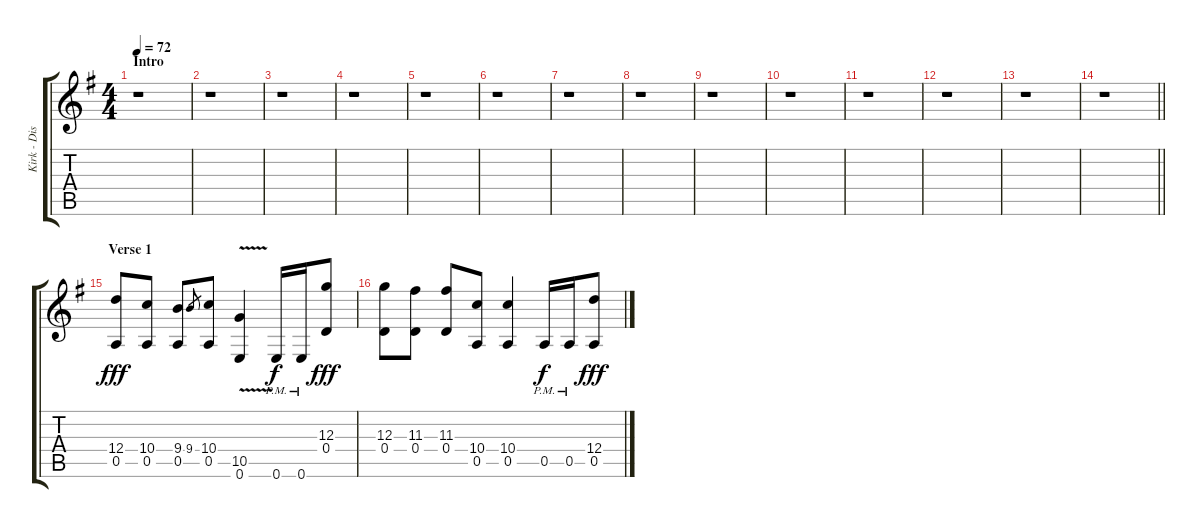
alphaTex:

\track ("Kirk - Dist Gtr III" "Kirk - Dis") {instrument electricguitarclean}
\staff {score tabs}
\tuning (E4 B3 G3 D3 A2 E2) {hide}
\ts (4 4)
\section ("" "Intro")
\tempo 72
\clef g2
\ks eminor
r.1{dy fff instrument electricguitarclean} |
r.1 |
r.1 |
r.1 |
r.1 |
r.1 |
r.1 |
r.1 |
r.1 |
r.1 |
r.1 |
r.1 |
r.1 |
\barLineRight lightlight
r.1 |
\section ("" "Verse 1")
(12.4 0.5).8 (10.4 0.5).8 (9.4 0.5).8 9.4.8{gr} (10.4 0.5).8 (10.5{v} 0.6{v}).4 0.6{pm}.16{dy f} 0.6{pm}.16 (12.3 0.4).8{dy fff} |
(12.3 0.4).8 (11.3 0.4).8 (11.3 0.4).8 (10.4 0.5).8 (10.4 0.5).4 0.5{pm}.16{dy f} 0.5{pm}.16 (12.4 0.5).8{dy fff}
